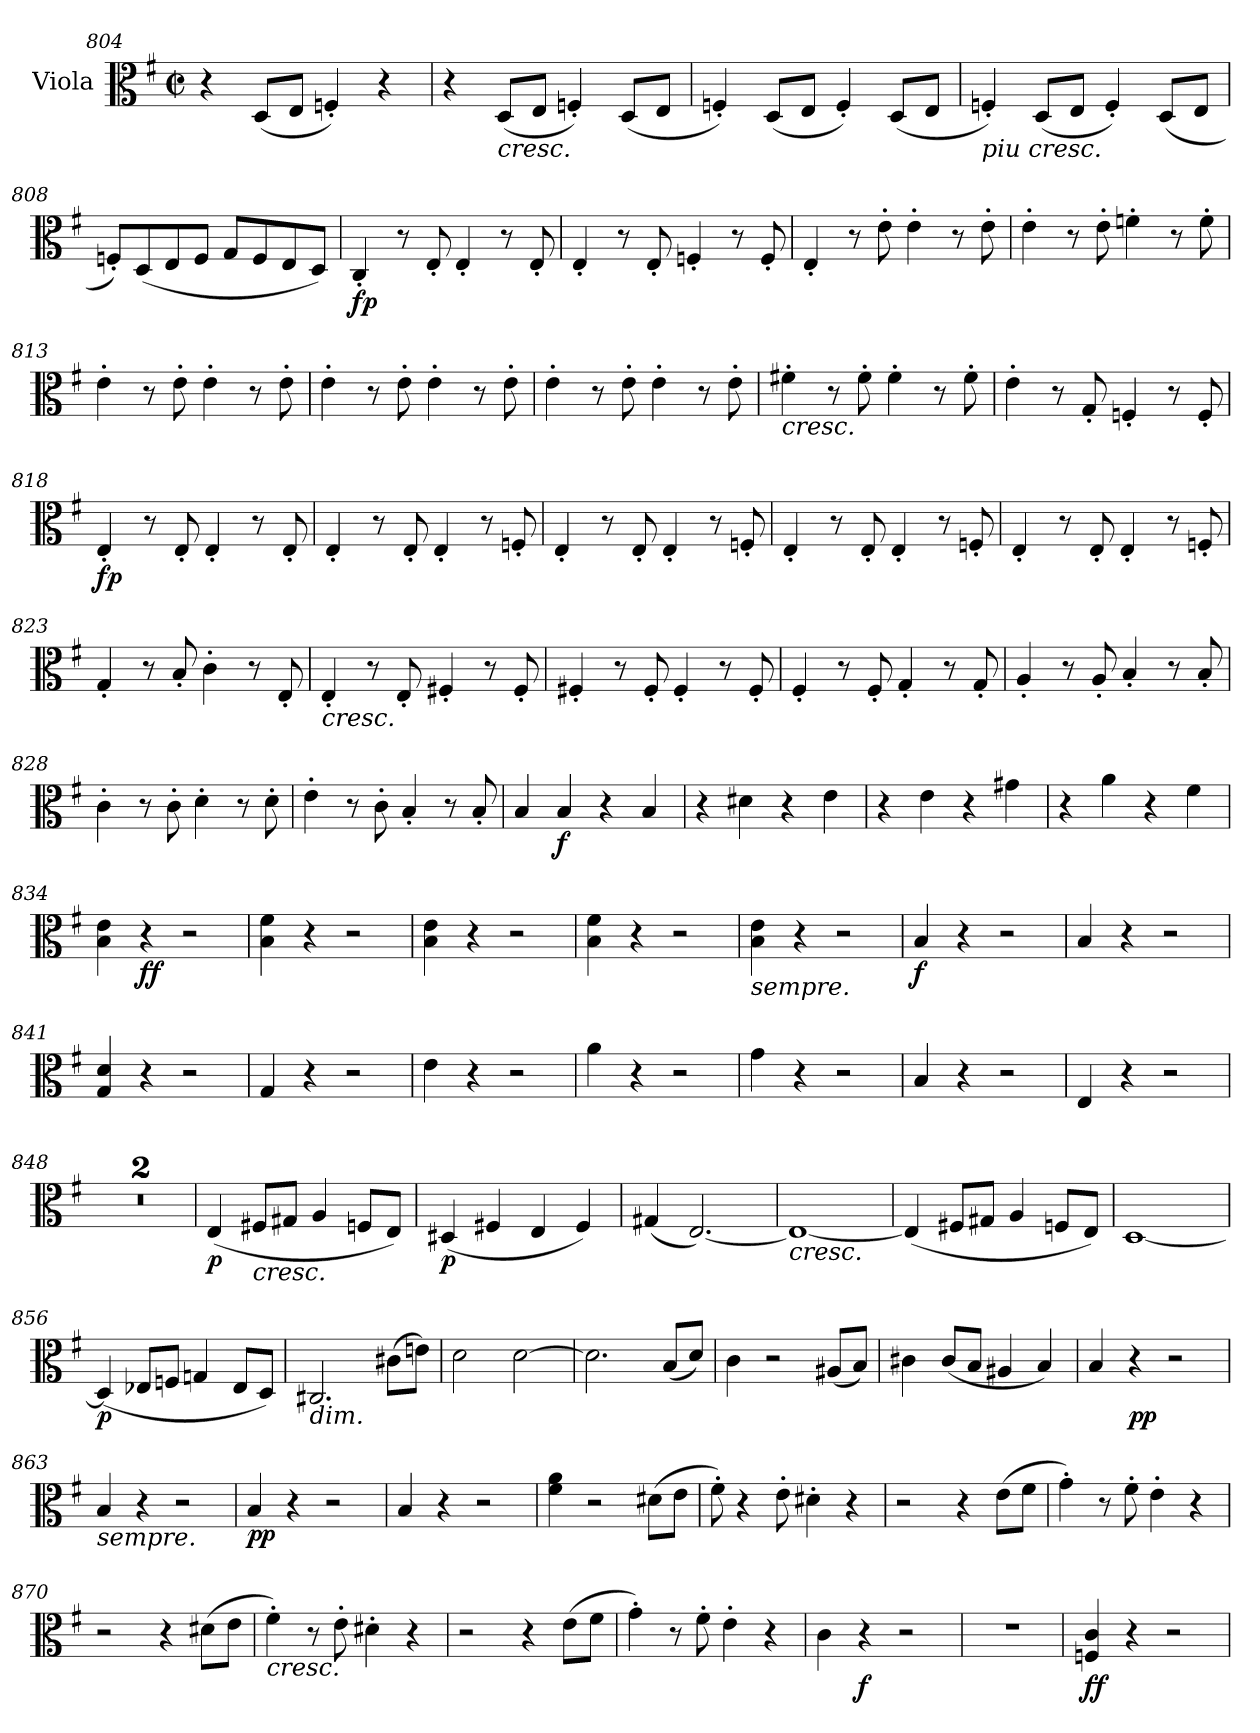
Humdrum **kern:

**kern	**dynam
*part1	*part1
*staff1	*staff1
*I"Viola	*
*I'Vla	*
*clefC3	*
*k[f#]	*
*e:	*
*M2/2	*
*met(c|)	*
=804	=804
4r	.
(8D/L	.
8E/J	.
4Fn'/)	.
4r	.
=805	=805
4r	.
!LO:TX:b:i:t=cresc.	!
(8D/L	.
8E/J	.
4Fn'/)	.
(8D/L	.
8E/J	.
=806	=806
4Fn'/)	.
(8D/L	.
8E/J	.
4F'/)	.
(8D/L	.
8E/J	.
!!LO:LB:g=z
=807	=807
!LO:TX:b:i:t=piu cresc.	!
4Fn'/)	.
(8D/L	.
8E/J	.
4F'/)	.
(8D/L	.
8E/J	.
=808	=808
8Fn'/L)	.
(8D/	.
8E/	.
8F/J	.
8G/L	.
8F/	.
8E/	.
8D/J)	.
=809	=809
!	!LO:DY:b
4C'/	fp
8r	.
8E'/	.
4E'/	.
8r	.
8E'/	.
=810	=810
4E'/	.
8r	.
8E'/	.
4Fn'/	.
8r	.
8F'/	.
=811	=811
4E'/	.
8r	.
8e'\	.
4e'\	.
8r	.
8e'\	.
!!LO:LB:g=z
=812	=812
4e'\	.
8r	.
8e'\	.
4fn'\	.
8r	.
8f'\	.
=813	=813
4e'\	.
8r	.
8e'\	.
4e'\	.
8r	.
8e'\	.
=814	=814
4e'\	.
8r	.
8e'\	.
4e'\	.
8r	.
8e'\	.
=815	=815
4e'\	.
8r	.
8e'\	.
4e'\	.
8r	.
8e'\	.
=816	=816
!LO:TX:b:i:t=cresc.	!
4f#X'\	.
8r	.
8f#'\	.
4f#'\	.
8r	.
8f#'\	.
=817	=817
4e'\	.
8r	.
8G'/	.
4Fn'/	.
8r	.
8F'/	.
=818	=818
!	!LO:DY:b
4E'/	fp
8r	.
8E'/	.
4E'/	.
8r	.
8E'/	.
=819	=819
4E'/	.
8r	.
8E'/	.
4E'/	.
8r	.
8Fn'/	.
!!LO:LB:g=z
=820	=820
4E'/	.
8r	.
8E'/	.
4E'/	.
8r	.
8Fn'/	.
=821	=821
4E'/	.
8r	.
8E'/	.
4E'/	.
8r	.
8Fn'/	.
=822	=822
4E'/	.
8r	.
8E'/	.
4E'/	.
8r	.
8Fn'/	.
=823	=823
4G'/	.
8r	.
8B'/	.
4c'\	.
8r	.
8E'/	.
=824	=824
!LO:TX:b:i:t=cresc.	!
4E'/	.
8r	.
8E'/	.
4F#X'/	.
8r	.
8F#'/	.
=825	=825
4F#X'/	.
8r	.
8F#'/	.
4F#'/	.
8r	.
8F#'/	.
=826	=826
4F#'/	.
8r	.
8F#'/	.
4G'/	.
8r	.
8G'/	.
!!LO:LB:g=z
=827	=827
4A'/	.
8r	.
8A'/	.
4B'/	.
8r	.
8B'/	.
=828	=828
4c'\	.
8r	.
8c'\	.
4d'\	.
8r	.
8d'\	.
=829	=829
4e'\	.
8r	.
8c'\	.
4B'/	.
8r	.
8B'/	.
=830	=830
4B/	.
!	!LO:DY:b
4B/	f
4r	.
4B/	.
=831	=831
4r	.
4d#X\	.
4r	.
4e\	.
=832	=832
4r	.
4e\	.
4r	.
4g#X\	.
=833	=833
4r	.
4a\	.
4r	.
4f#\	.
=834	=834
4B\ 4e\	.
!	!LO:DY:b
4r	ff
2r	.
!!LO:LB:g=z
=835	=835
4B\ 4f#\	.
4r	.
2r	.
=836	=836
4B\ 4e\	.
4r	.
2r	.
=837	=837
4B\ 4f#\	.
4r	.
2r	.
=838	=838
!LO:TX:b:i:t=sempre.	!
4B\ 4e\	.
4r	.
2r	.
=839	=839
!	!LO:DY:b
4B/	f
4r	.
2r	.
=840	=840
4B/	.
4r	.
2r	.
=841	=841
4G/ 4d/	.
4r	.
2r	.
=842	=842
4G/	.
4r	.
2r	.
=843	=843
4e\	.
4r	.
2r	.
=844	=844
4a\	.
4r	.
2r	.
!!LO:LB:g=z
=845	=845
4g\	.
4r	.
2r	.
=846	=846
4B/	.
4r	.
2r	.
=847	=847
4E/	.
4r	.
2r	.
=848	=848
1r	.
=849	=849
1r	.
=850	=850
!	!LO:DY:b
(4E/	p
!LO:TX:b:i:t=cresc.	!
8F#X/L	.
8G#X/J	.
4A/	.
8Fn/L	.
8E/J)	.
=851	=851
!	!LO:DY:b
(4D#X/	p
4F#X/	.
4E/	.
4F#/)	.
=852	=852
(4G#X/	.
[2.E/)	.
=853	=853
!LO:TX:b:i:t=cresc.	!
1E_	.
=854	=854
(4E/]	.
8F#X/L	.
8G#X/J	.
4A/	.
8Fn/L	.
8E/J)	.
=855	=855
[1D	.
!!LO:LB:g=z
=856	=856
!	!LO:DY:b
(4D/]	p
8E-X/L	.
8Fn/J	.
4Gn/	.
8E-/L	.
8D/J)	.
=857	=857
!LO:TX:b:i:t=dim.	!
2.C#X/	.
(8c#X\L	.
8en\J)	.
=858	=858
2d\	.
[2d\	.
=859	=859
2.d\]	.
(8B/L	.
8d\J)	.
=860	=860
4c\	.
2r	.
(8A#X/L	.
8B/J)	.
=861	=861
4c#X\	.
(8c#\L	.
8B/J	.
4A#X/	.
4B/)	.
=862	=862
4B/	.
!	!LO:DY:b
4r	pp
2r	.
=863	=863
!LO:TX:b:i:t=sempre.	!
4B/	.
4r	.
2r	.
=864	=864
!	!LO:DY:b
4B/	pp
4r	.
2r	.
!!LO:LB:g=z
=865	=865
4B/	.
4r	.
2r	.
=866	=866
4f#\ 4a\	.
2r	.
(8d#X\L	.
8e\J	.
=867	=867
8f#'\)	.
4r	.
8e'\	.
4d#X'\	.
4r	.
=868	=868
2r	.
4r	.
(8e\L	.
8f#\J	.
=869	=869
4g'\)	.
8r	.
8f#'\	.
4e'\	.
4r	.
=870	=870
2r	.
4r	.
(8d#X\L	.
8e\J	.
=871	=871
!LO:TX:b:i:t=cresc.	!
4f#'\)	.
8r	.
8e'\	.
4d#X'\	.
4r	.
=872	=872
2r	.
4r	.
(8e\L	.
8f#\J	.
!!LO:LB:g=z
=873	=873
4g'\)	.
8r	.
8f#'\	.
4e'\	.
4r	.
=874	=874
4c\	.
!	!LO:DY:b
4r	f
2r	.
=875	=875
1r	.
=876	=876
!	!LO:DY:b
4Fn/ 4c/	ff
4r	.
2r	.
=	=
*-	*-
